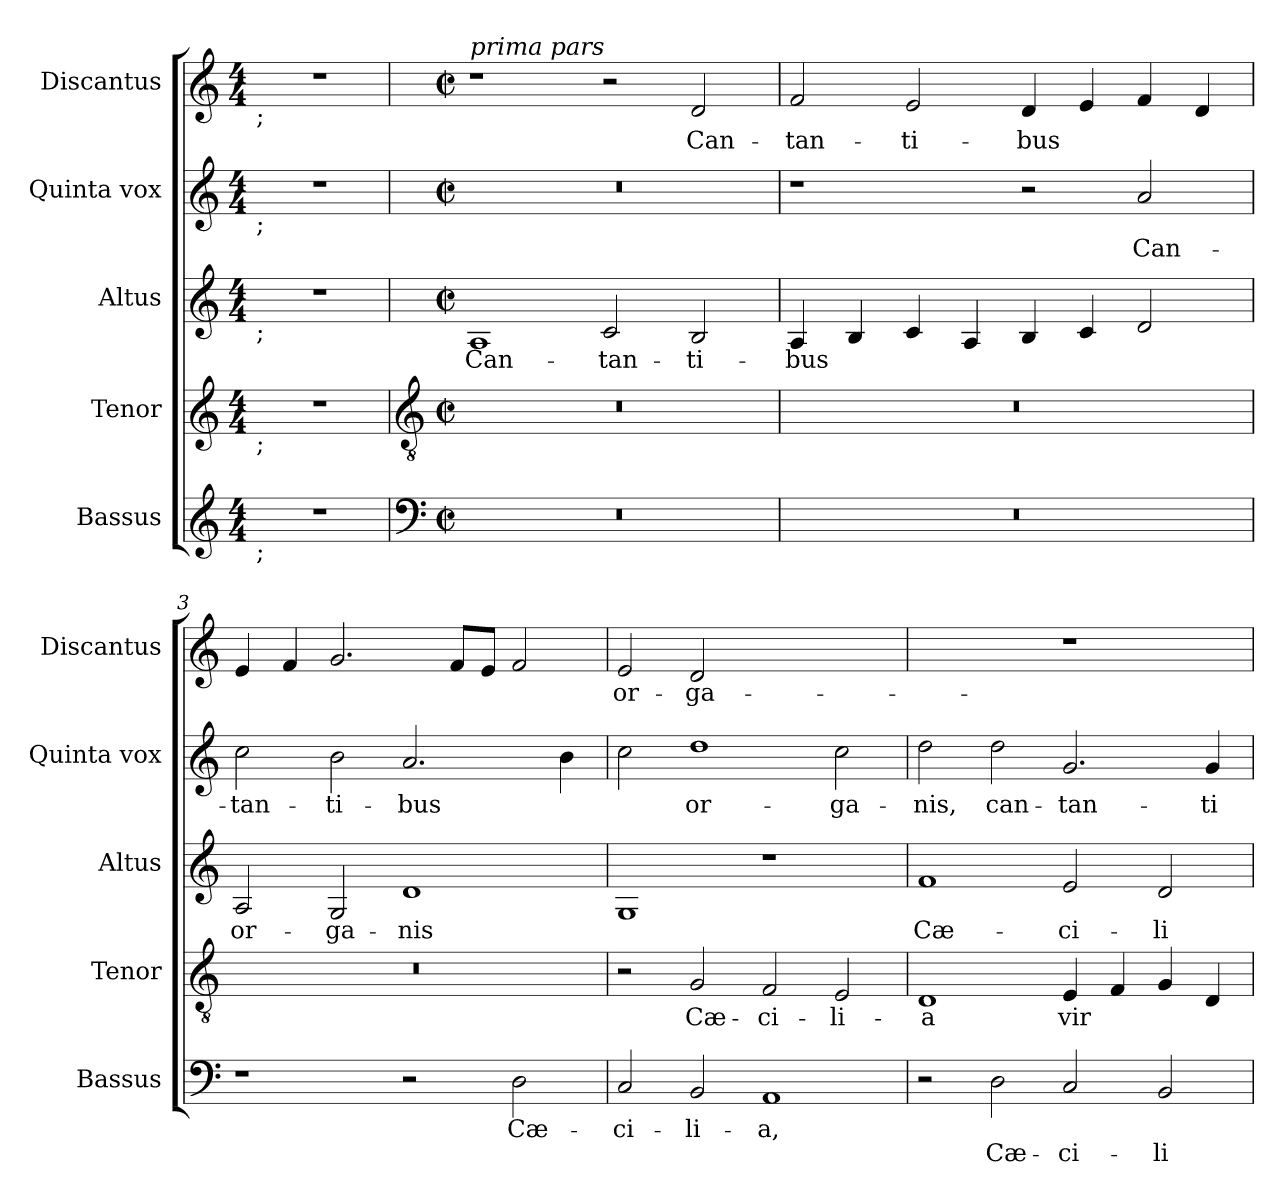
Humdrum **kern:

**kern	**text	**text	**kern	**text	**kern	**text	**kern	**text	**kern	**text
*part5	*part5	*part5	*part4	*part4	*part3	*part3	*part2	*part2	*part1	*part1
*staff5	*staff5	*staff5	*staff4	*staff4	*staff3	*staff3	*staff2	*staff2	*staff1	*staff1
*I"Bassus	*	*	*I"Tenor	*	*I"Altus	*	*I"Quinta vox	*	*I"Discantus	*
*I'Bassus	*	*	*I'Tenor	*	*I'Altus	*	*I'Quinta vox	*	*I'Discantus	*
*clefG2	*	*	*clefG2	*	*clefG2	*	*clefG2	*	*clefG2	*
*k[]	*	*	*k[]	*	*k[]	*	*k[]	*	*k[]	*
*C:	*	*	*C:	*	*C:	*	*C:	*	*C:	*
*M4/4	*	*	*M4/4	*	*M4/4	*	*M4/4	*	*M4/4	*
=	=	=	=	=	=	=	=	=	=	=
!	!	!	!	!	!	!	!	!	!LO:TX:b:t=;	!
!	!	!	!	!	!	!	!LO:TX:b:t=;	!	!	!
!	!	!	!	!	!LO:TX:b:t=;	!	!	!	!	!
!	!	!	!LO:TX:b:t=;	!	!	!	!	!	!	!
!LO:TX:b:t=;	!	!	!	!	!	!	!	!	!	!
1r	.	.	1r	.	1r	.	1r	.	1r	.
!!LO:LB:g=z
=1	=1	=1	=1	=1	=1	=1	=1	=1	=1	=1
*clefF4	*	*	*clefGv2	*	*	*	*	*	*	*
*M4/2	*	*	*M4/2	*	*M4/2	*	*M4/2	*	*M4/2	*
*met(c|)	*	*	*met(c|)	*	*met(c|)	*	*met(c|)	*	*met(c|)	*
!	!	!	!	!	!	!	!	!	!LO:TX:a:i:t=prima pars	!
!	!	!	!	!	!	!LO:LY:b	!	!	!	!
0r	.	.	0r	.	1A	Can-	0r	.	1r	.
!	!	!	!	!	!	!LO:LY:b	!	!	!	!
.	.	.	.	.	2c	-tan-	.	.	2r	.
!	!	!	!	!	!	!LO:LY:b	!	!	!	!LO:LY:b
.	.	.	.	.	2B	-ti-	.	.	2d	Can-
=2	=2	=2	=2	=2	=2	=2	=2	=2	=2	=2
!	!	!	!	!	!	!LO:LY:b	!	!	!	!LO:LY:b
0r	.	.	0r	.	4A	-bus	1r	.	2f	-tan-
.	.	.	.	.	4B	.	.	.	.	.
!	!	!	!	!	!	!	!	!	!	!LO:LY:b
.	.	.	.	.	4c	.	.	.	2e	-ti-
.	.	.	.	.	4A	.	.	.	.	.
!	!	!	!	!	!	!	!	!	!	!LO:LY:b
.	.	.	.	.	4B	.	2r	.	4d	-bus
.	.	.	.	.	4c	.	.	.	4e	.
!	!	!	!	!	!	!	!	!LO:LY:b	!	!
.	.	.	.	.	2d	.	2a	Can-	4f	.
.	.	.	.	.	.	.	.	.	4d	.
=3	=3	=3	=3	=3	=3	=3	=3	=3	=3	=3
!	!	!	!	!	!	!LO:LY:b	!	!LO:LY:b	!	!
1r	.	.	0r	.	2A	or-	2cc	-tan-	4e	.
.	.	.	.	.	.	.	.	.	4f	.
!	!	!	!	!	!	!LO:LY:b	!	!LO:LY:b	!	!
.	.	.	.	.	2G	-ga-	2b	-ti-	2.g	.
!	!	!	!	!	!	!LO:LY:b	!	!LO:LY:b	!	!
2r	.	.	.	.	1d	-nis	2.a	-bus	.	.
.	.	.	.	.	.	.	.	.	8fL	.
.	.	.	.	.	.	.	.	.	8eJ	.
!	!LO:LY:b	!	!	!	!	!	!	!	!	!
2D	Cæ-	.	.	.	.	.	.	.	2f	.
.	.	.	.	.	.	.	4b	.	.	.
=4	=4	=4	=4	=4	=4	=4	=4	=4	=4	=4
!	!LO:LY:b	!	!	!	!	!	!	!	!	!LO:LY:b
2C	-ci-	.	2r	.	1G	.	2cc	.	2e	or-
!	!LO:LY:b	!	!	!LO:LY:b	!	!	!	!LO:LY:b	!	!LO:LY:b
2BB	-li-	.	2G	Cæ-	.	.	1dd	or-	2d	-ga-
!	!LO:LY:b	!	!	!LO:LY:b	!	!	!	!	!	!LO:LY:b
1AA	-a,	.	2F	-ci-	1r	.	.	.	[1ayy	-nis
!	!	!	!	!LO:LY:b	!	!	!	!LO:LY:b	!	!
.	.	.	2E	-li-	.	.	2cc	-ga-	.	.
=5	=5	=5	=5	=5	=5	=5	=5	=5	=5	=5
!	!	!	!	!LO:LY:b	!	!LO:LY:b	!	!LO:LY:b	!	!
2r	.	.	1D	-a	1f	Cæ-	2dd	-nis,	2ayy_	.
!	!	!LO:LY:b	!	!	!	!	!	!LO:LY:b	!	!
2D	.	Cæ-	.	.	.	.	2dd	can-	2ayy]	.
!	!	!LO:LY:b	!	!LO:LY:b	!	!LO:LY:b	!	!LO:LY:b	!	!
2C	.	-ci-	4E	vir	2e	-ci-	2.g	-tan-	1r	.
.	.	.	4F	.	.	.	.	.	.	.
!	!	!LO:LY:b	!	!	!	!LO:LY:b	!	!	!	!
2BB	.	-li-	4G	.	2d	-li-	.	.	.	.
!	!	!	!	!	!	!	!	!LO:LY:b	!	!
.	.	.	4D	.	.	.	4g	-ti-	.	.
=	=	=	=	=	=	=	=	=	=	=
*-	*-	*-	*-	*-	*-	*-	*-	*-	*-	*-
